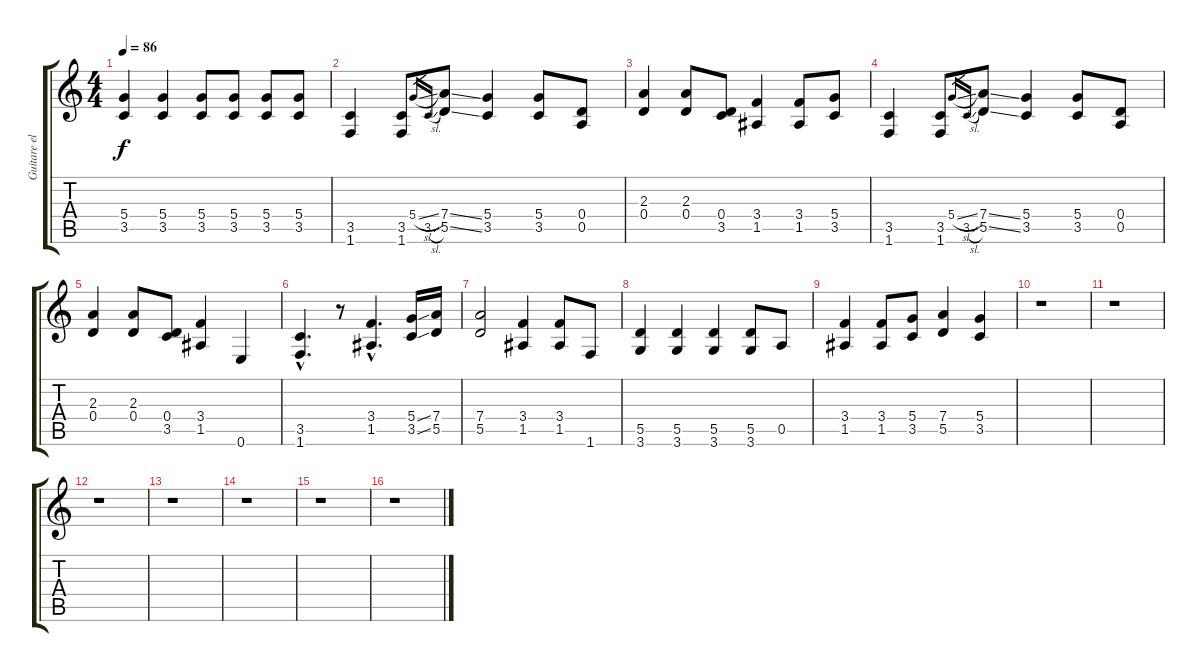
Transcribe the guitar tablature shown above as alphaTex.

\track ("Guitare electrique 2" "Guitare el") {instrument overdrivenguitar}
\staff {score tabs}
\tuning (E4 B3 G3 D3 A2 E2) {hide}
\ts (4 4)
\tempo 86
\clef g2
\ks c
(5.4 3.5).4{dy f} (5.4 3.5).4 (5.4 3.5).8 (5.4 3.5).8 (5.4 3.5).8 (5.4 3.5).8 |
(3.5 1.6).4 (3.5 1.6).8 5.4{sl}.16{gr} 3.5{sl}.16{gr} (7.4{ss} 5.5{ss}).8 (5.4 3.5).4 (5.4 3.5).8 (0.4 0.5).8 |
(2.3 0.4).4 (2.3 0.4).8 (0.4 3.5).8 (3.4 1.5).4 (3.4 1.5).8 (5.4 3.5).8 |
(3.5 1.6).4 (3.5 1.6).8 5.4{sl}.16{gr} 3.5{sl}.16{gr} (7.4{ss} 5.5{ss}).8 (5.4 3.5).4 (5.4 3.5).8 (0.4 0.5).8 |
(2.3 0.4).4 (2.3 0.4).8 (0.4 3.5).8 (3.4 1.5).4 0.6.4 |
(3.5{hac} 1.6{hac}).4{d} r.8 (3.4{hac} 1.5{hac}).4{d} (5.4{ss} 3.5{ss}).16 (7.4 5.5).16 |
(7.4 5.5).2 (3.4 1.5).4 (3.4 1.5).8 1.6.8 |
(5.5 3.6).4 (5.5 3.6).4 (5.5 3.6).4 (5.5 3.6).8 0.5.8 |
(3.4 1.5).4 (3.4 1.5).8 (5.4 3.5).8 (7.4 5.5).4 (5.4 3.5).4 |
r.1 |
r.1 |
r.1 |
r.1 |
r.1 |
r.1 |
r.1
